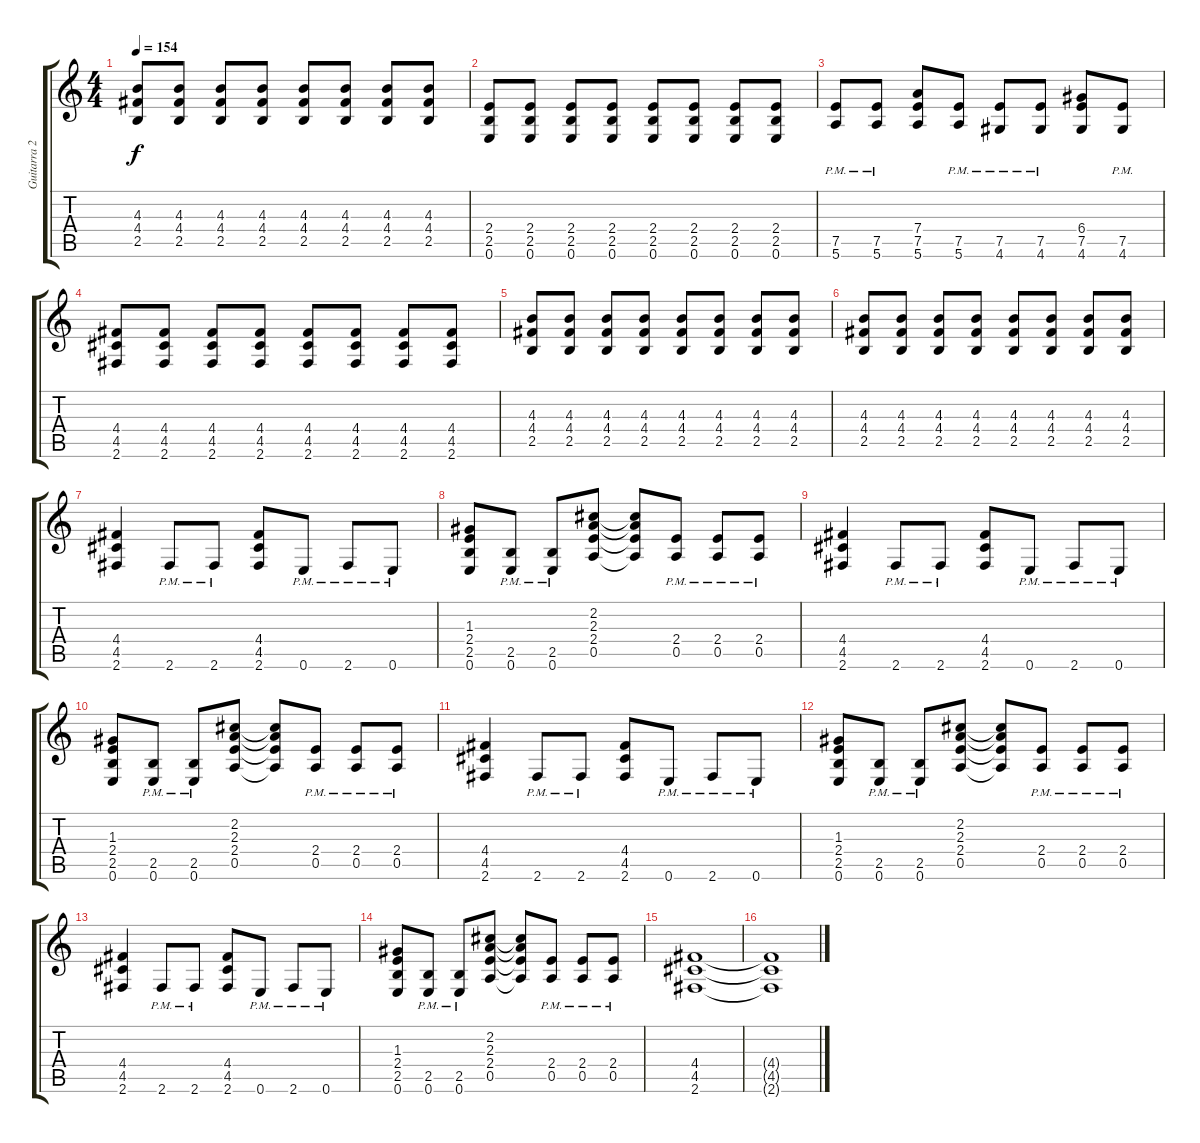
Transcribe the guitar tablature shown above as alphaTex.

\track ("Guitarra 2" "Guitarra 2") {instrument distortionguitar}
\staff {score tabs}
\tuning (E4 B3 G3 D3 A2 E2) {hide}
\ts (4 4)
\tempo 154
\clef g2
\ks c
(4.3 4.4 2.5).8{dy f} (4.3 4.4 2.5).8 (4.3 4.4 2.5).8 (4.3 4.4 2.5).8 (4.3 4.4 2.5).8 (4.3 4.4 2.5).8 (4.3 4.4 2.5).8 (4.3 4.4 2.5).8 |
(2.4 2.5 0.6).8 (2.4 2.5 0.6).8 (2.4 2.5 0.6).8 (2.4 2.5 0.6).8 (2.4 2.5 0.6).8 (2.4 2.5 0.6).8 (2.4 2.5 0.6).8 (2.4 2.5 0.6).8 |
(7.5{pm} 5.6{pm}).8 (7.5{pm} 5.6{pm}).8 (7.4 7.5 5.6).8 (7.5{pm} 5.6{pm}).8 (7.5{pm} 4.6{pm}).8 (7.5{pm} 4.6{pm}).8 (6.4 7.5 4.6).8 (7.5{pm} 4.6{pm}).8 |
(4.4 4.5 2.6).8 (4.4 4.5 2.6).8 (4.4 4.5 2.6).8 (4.4 4.5 2.6).8 (4.4 4.5 2.6).8 (4.4 4.5 2.6).8 (4.4 4.5 2.6).8 (4.4 4.5 2.6).8 |
(4.3 4.4 2.5).8 (4.3 4.4 2.5).8 (4.3 4.4 2.5).8 (4.3 4.4 2.5).8 (4.3 4.4 2.5).8 (4.3 4.4 2.5).8 (4.3 4.4 2.5).8 (4.3 4.4 2.5).8 |
(4.3 4.4 2.5).8 (4.3 4.4 2.5).8 (4.3 4.4 2.5).8 (4.3 4.4 2.5).8 (4.3 4.4 2.5).8 (4.3 4.4 2.5).8 (4.3 4.4 2.5).8 (4.3 4.4 2.5).8 |
(4.4 4.5 2.6).4 2.6{pm}.8 2.6{pm}.8 (4.4 4.5 2.6).8 0.6{pm}.8 2.6{pm}.8 0.6{pm}.8 |
(1.3 2.4 2.5 0.6).8 (2.5{pm} 0.6{pm}).8 (2.5{pm} 0.6{pm}).8 (2.2 2.3 2.4 0.5).8 (2.2{t} 2.3{t} 2.4{t} 0.5{t}).8 (2.4{pm} 0.5{pm}).8 (2.4{pm} 0.5{pm}).8 (2.4{pm} 0.5{pm}).8 |
(4.4 4.5 2.6).4 2.6{pm}.8 2.6{pm}.8 (4.4 4.5 2.6).8 0.6{pm}.8 2.6{pm}.8 0.6{pm}.8 |
(1.3 2.4 2.5 0.6).8 (2.5{pm} 0.6{pm}).8 (2.5{pm} 0.6{pm}).8 (2.2 2.3 2.4 0.5).8 (2.2{t} 2.3{t} 2.4{t} 0.5{t}).8 (2.4{pm} 0.5{pm}).8 (2.4{pm} 0.5{pm}).8 (2.4{pm} 0.5{pm}).8 |
(4.4 4.5 2.6).4 2.6{pm}.8 2.6{pm}.8 (4.4 4.5 2.6).8 0.6{pm}.8 2.6{pm}.8 0.6{pm}.8 |
(1.3 2.4 2.5 0.6).8 (2.5{pm} 0.6{pm}).8 (2.5{pm} 0.6{pm}).8 (2.2 2.3 2.4 0.5).8 (2.2{t} 2.3{t} 2.4{t} 0.5{t}).8 (2.4{pm} 0.5{pm}).8 (2.4{pm} 0.5{pm}).8 (2.4{pm} 0.5{pm}).8 |
(4.4 4.5 2.6).4 2.6{pm}.8 2.6{pm}.8 (4.4 4.5 2.6).8 0.6{pm}.8 2.6{pm}.8 0.6{pm}.8 |
(1.3 2.4 2.5 0.6).8 (2.5{pm} 0.6{pm}).8 (2.5{pm} 0.6{pm}).8 (2.2 2.3 2.4 0.5).8 (2.2{t} 2.3{t} 2.4{t} 0.5{t}).8 (2.4{pm} 0.5{pm}).8 (2.4{pm} 0.5{pm}).8 (2.4{pm} 0.5{pm}).8 |
(4.4 4.5 2.6).1 |
(4.4{t} 4.5{t} 2.6{t}).1
